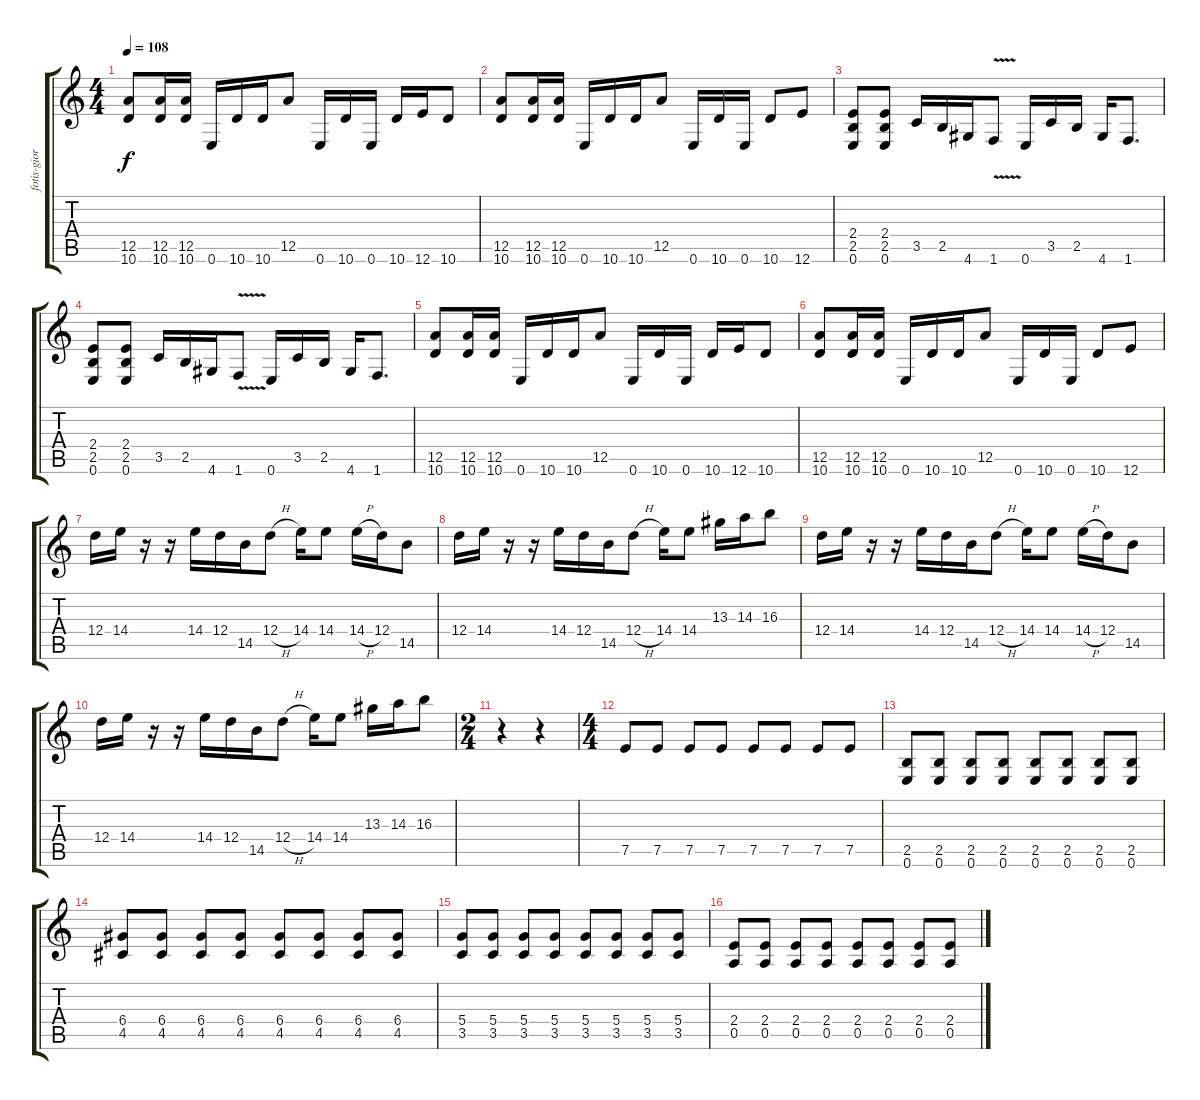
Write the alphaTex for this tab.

\track ("fotis-giorgos" "fotis-gior") {instrument overdrivenguitar}
\staff {score tabs}
\tuning (E4 B3 G3 D3 A2 E2) {hide}
\ts (4 4)
\tempo 108
\clef g2
\ks c
(12.5 10.6).8{dy f} (12.5 10.6).16 (12.5 10.6).16 0.6.16 10.6.16 10.6.16 12.5.8 0.6.16 10.6.16 0.6.16 10.6.16 12.6.16 10.6.8 |
(12.5 10.6).8 (12.5 10.6).16 (12.5 10.6).16 0.6.16 10.6.16 10.6.16 12.5.8 0.6.16 10.6.16 0.6.16 10.6.8 12.6.8 |
(2.4 2.5 0.6).8 (2.4 2.5 0.6).8 3.5.16 2.5.16 4.6.16 1.6{v}.8 0.6.16 3.5.16 2.5.16 4.6.16 1.6.8{d} |
(2.4 2.5 0.6).8 (2.4 2.5 0.6).8 3.5.16 2.5.16 4.6.16 1.6{v}.8 0.6.16 3.5.16 2.5.16 4.6.16 1.6.8{d} |
(12.5 10.6).8 (12.5 10.6).16 (12.5 10.6).16 0.6.16 10.6.16 10.6.16 12.5.8 0.6.16 10.6.16 0.6.16 10.6.16 12.6.16 10.6.8 |
(12.5 10.6).8 (12.5 10.6).16 (12.5 10.6).16 0.6.16 10.6.16 10.6.16 12.5.8 0.6.16 10.6.16 0.6.16 10.6.8 12.6.8 |
12.4.16 14.4.16 r.16 r.16 14.4.16 12.4.16 14.5.16 12.4{h}.8 14.4.16 14.4.8 14.4{h}.16 12.4.16 14.5.8 |
12.4.16 14.4.16 r.16 r.16 14.4.16 12.4.16 14.5.16 12.4{h}.8 14.4.16 14.4.8 13.3.16 14.3.16 16.3.8 |
12.4.16 14.4.16 r.16 r.16 14.4.16 12.4.16 14.5.16 12.4{h}.8 14.4.16 14.4.8 14.4{h}.16 12.4.16 14.5.8 |
12.4.16 14.4.16 r.16 r.16 14.4.16 12.4.16 14.5.16 12.4{h}.8 14.4.16 14.4.8 13.3.16 14.3.16 16.3.8 |
\ts (2 4)
r.4 r.4 |
\ts (4 4)
7.5.8 7.5.8 7.5.8 7.5.8 7.5.8 7.5.8 7.5.8 7.5.8 |
(2.5 0.6).8 (2.5 0.6).8 (2.5 0.6).8 (2.5 0.6).8 (2.5 0.6).8 (2.5 0.6).8 (2.5 0.6).8 (2.5 0.6).8 |
(6.4 4.5).8 (6.4 4.5).8 (6.4 4.5).8 (6.4 4.5).8 (6.4 4.5).8 (6.4 4.5).8 (6.4 4.5).8 (6.4 4.5).8 |
(5.4 3.5).8 (5.4 3.5).8 (5.4 3.5).8 (5.4 3.5).8 (5.4 3.5).8 (5.4 3.5).8 (5.4 3.5).8 (5.4 3.5).8 |
(2.4 0.5).8 (2.4 0.5).8 (2.4 0.5).8 (2.4 0.5).8 (2.4 0.5).8 (2.4 0.5).8 (2.4 0.5).8 (2.4 0.5).8
